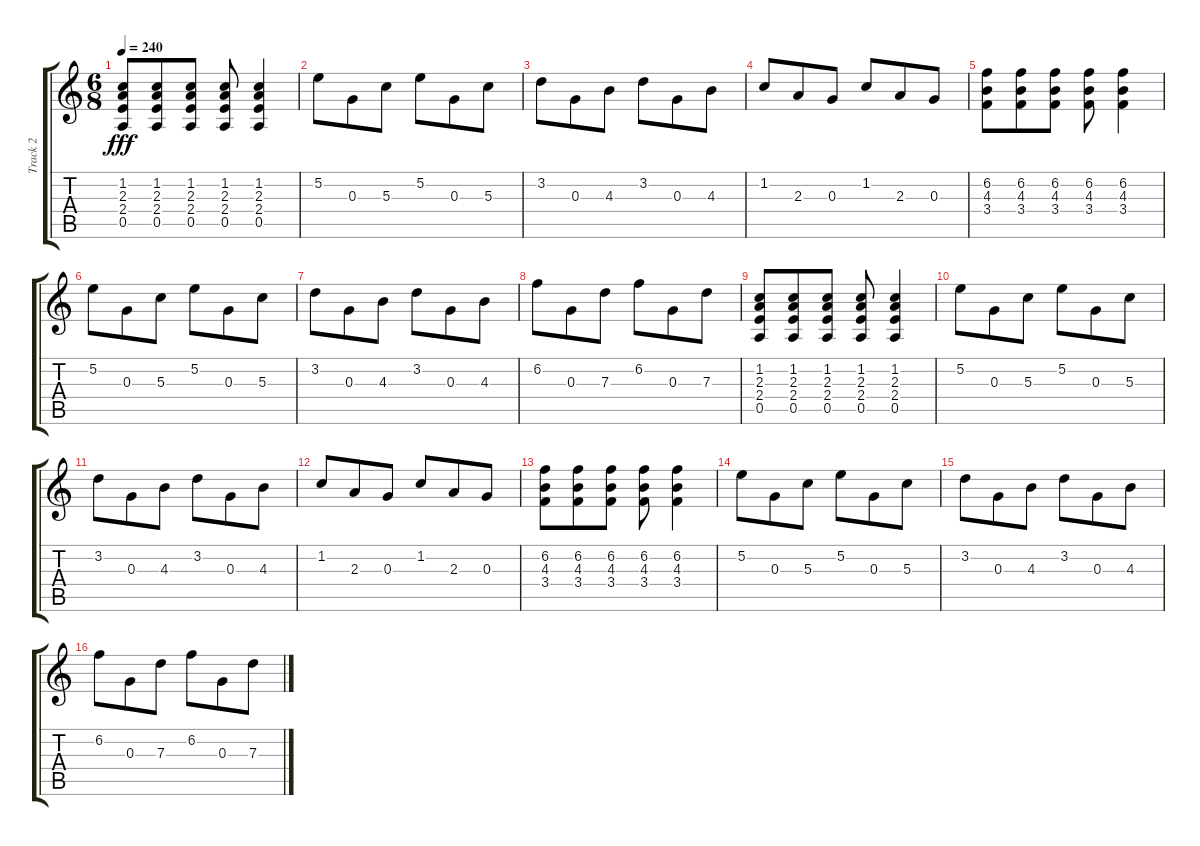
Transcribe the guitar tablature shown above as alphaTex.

\track ("Track 2" "Track 2") {instrument overdrivenguitar}
\staff {score tabs}
\tuning (E4 B3 G3 D3 A2 E2) {hide}
\ts (6 8)
\tempo 240
\clef g2
\ks c
(1.2 2.3 2.4 0.5).8{dy fff} (1.2 2.3 2.4 0.5).8 (1.2 2.3 2.4 0.5).8 (1.2 2.3 2.4 0.5).8 (1.2 2.3 2.4 0.5).4 |
5.2.8 0.3.8 5.3.8 5.2.8 0.3.8 5.3.8 |
3.2.8 0.3.8 4.3.8 3.2.8 0.3.8 4.3.8 |
1.2.8 2.3.8 0.3.8 1.2.8 2.3.8 0.3.8 |
(6.2 4.3 3.4).8 (6.2 4.3 3.4).8 (6.2 4.3 3.4).8 (6.2 4.3 3.4).8 (6.2 4.3 3.4).4 |
5.2.8 0.3.8 5.3.8 5.2.8 0.3.8 5.3.8 |
3.2.8 0.3.8 4.3.8 3.2.8 0.3.8 4.3.8 |
6.2.8 0.3.8 7.3.8 6.2.8 0.3.8 7.3.8 |
(1.2 2.3 2.4 0.5).8 (1.2 2.3 2.4 0.5).8 (1.2 2.3 2.4 0.5).8 (1.2 2.3 2.4 0.5).8 (1.2 2.3 2.4 0.5).4 |
5.2.8 0.3.8 5.3.8 5.2.8 0.3.8 5.3.8 |
3.2.8 0.3.8 4.3.8 3.2.8 0.3.8 4.3.8 |
1.2.8 2.3.8 0.3.8 1.2.8 2.3.8 0.3.8 |
(6.2 4.3 3.4).8 (6.2 4.3 3.4).8 (6.2 4.3 3.4).8 (6.2 4.3 3.4).8 (6.2 4.3 3.4).4 |
5.2.8 0.3.8 5.3.8 5.2.8 0.3.8 5.3.8 |
3.2.8 0.3.8 4.3.8 3.2.8 0.3.8 4.3.8 |
6.2.8 0.3.8 7.3.8 6.2.8 0.3.8 7.3.8
